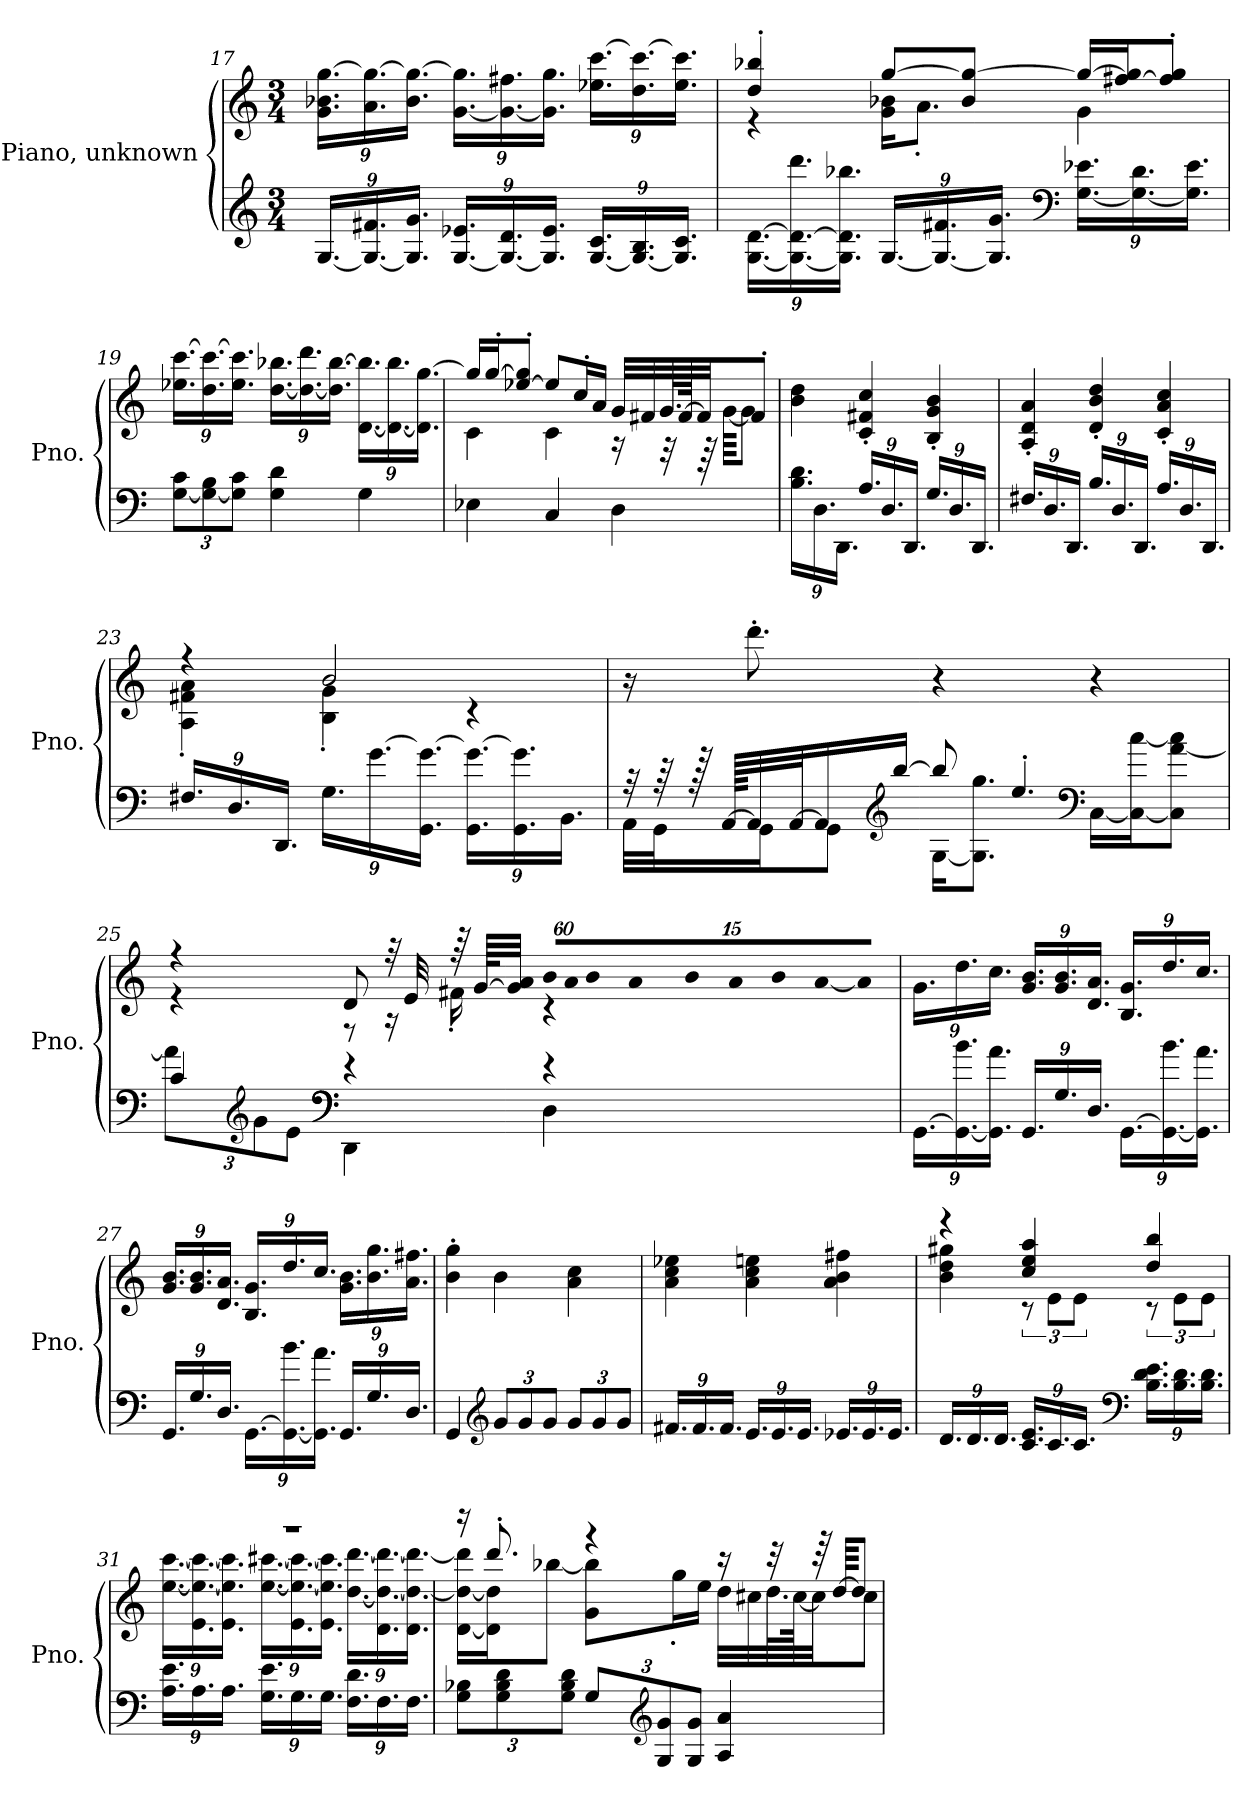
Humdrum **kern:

**kern	**kern
*part1	*part1
*staff2	*staff1
*I"Piano, unknown	*
*I'Pno.	*
*clefG2	*clefG2
*k[]	*k[]
*M3/4	*M3/4
*Xbrackettup	*Xbrackettup
=17	=17
[18.G/LL	18.g\ 18.b-X\ [18.gg\LL
18.G/_ 18.f#X/	18.a\ 18.gg\_
18.G/] 18.g/JJ	18.b-\ 18.gg\_JJ
[18.G/ 18.e-X/LL	[18.g\ 18.gg\]LL
18.G/_ 18.d/	18.g\_ 18.ff#X\
18.G/] 18.e-/JJ	18.g\] 18.gg\JJ
[18.G/ 18.c/LL	18.ee-X\ [18.ccc\LL
18.G/_ 18.B/	18.dd\ 18.ccc\_
18.G/] 18.c/JJ	18.ee-\ 18.ccc\]JJ
!!LO:LB:g=z
=18	=18
*	*^
[18.G\ [18.d\LL	4dd/' 4bb-X/'	4r
18.G\_ 18.d\_ 18.ddd\	.	.
18.G\] 18.d\] 18.bb-X\JJ	.	.
[18.G/LL	[8gg/L	16g\ 16b-X\KL
.	.	8.a'\J
18.G/_ 18.f#X/	.	.
.	8b-/ 8gg/_J	.
18.G/] 18.g/JJ	.	.
*clefF4	*	*
[18.G\ 18.e-X\LL	16gg/LL_	4g\
.	[16ff#X/ 16gg/]J	.
18.G\_ 18.d\	.	.
.	8ff#/]' 8gg/'J	.
18.G\] 18.e-\JJ	.	.
*	*v	*v
=19	=19
[12G\ 12c\L	18.ee-X\ [18.ccc\LL
12G\_ 12B\	18.dd\ 18.ccc\_
12G\] 12c\J	18.ee-\ 18.ccc\]JJ
4G\ 4d\	[18.dd\ 18.bb-X\LL
.	18.dd\_ 18.ddd\
.	18.dd\] [18.bb-\JJ
4G\	[18.d\ 18.bb-\]LL
.	18.d\_ 18.bb-\
.	18.d\] [18.gg\JJ
!!LO:LB:g=z
=20	=20
*	*^
4E-X\	16gg/LL]	4c\
.	[16gg'/J	.
.	[8ee-X/' 8gg/]'J	.
4C/	8ee-/L]	4c\
.	16cc'/L	.
.	16a/JJ	.
4D\	32g/LLL	16r
.	32f#X/	.
.	64.g/L	32r
.	[128f#/JK	.
.	32f#/JJ]	64r
.	.	[64g\KKKL
.	8f#'/J	8g\J]
*	*v	*v
=21	=21
18.B\ 18.d\LL	4b\ 4dd\
18.D\	.
18.DD\JJ	.
18.A/LL	4c/' 4f#X/' 4cc/'
18.D/	.
18.DD/JJ	.
18.G/LL	4B/' 4g/' 4b/'
18.D/	.
18.DD/JJ	.
=22	=22
18.F#X/LL	4A/' 4d/' 4a/'
18.D/	.
18.DD/JJ	.
18.B/LL	4d/' 4b/' 4dd/'
18.D/	.
18.DD/JJ	.
18.A/LL	4c/' 4a/' 4cc/'
18.D/	.
18.DD/JJ	.
!!LO:LB:g=z
=23	=23
*	*^
18.F#X/LL	4r	4A\' 4f#X\' 4a\'
18.D/	.	.
18.DD/JJ	.	.
18.G\LL	2b/	4B\' 4g\'
[18.g\	.	.
18.GG\ 18.g\_JJ	.	.
18.GG\ 18.g\_LL	.	4r
18.GG\ 18.g\]	.	.
18.BB\JJ	.	.
*	*v	*v
=24	=24
*^	*
32r	32AA\LLL	16r
64r	32GG\J	.
128r	.	.
[128AA/KKLLL	.	.
32AA/]	16GG\J	8.ddd'\
[32AA/J	.	.
16AA/]	8GG\J	.
*clefG2	*	*
[16bb/JJ	.	.
8bb/]	[16G\KL	4r
.	8.G\] 8.gg\J	.
4.ee'/	.	.
*clefF4	*	*
.	[16C\LL	4r
.	16C\_ [16cc\J	.
.	8C\] [8a\ 8cc\]J	.
!!LO:LB:g=z
=25	=25	=25
*	*	*^
4c/	12a\L]	4r	4r
*clefG2	*	*	*
.	12g\	.	.
.	12e\J	.	.
*clefF4	*	*	*
4r	4DD\	8d/	8r
.	.	32r	16r
.	.	32e/	.
.	.	64r	16f#X'\
.	.	[64g/KLLL	.
.	.	32g/] 32a/JJJ	.
!	!	!LO:N:vis=32	!
4r	4D\	1920%53b/LLL	4r
!	!	!LO:N:vis=32	!
.	.	1920%53a/	.
.	.	1920ryy	.
!	!	!LO:N:vis=32	!
.	.	1920%53b/	.
!	!	!LO:N:vis=32	!
.	.	1920%53a/	.
!	!	!LO:N:vis=32	!
.	.	1920%53b/	.
.	.	1920ryy	.
!	!	!LO:N:vis=32	!
.	.	1920%53a/	.
!	!	!LO:N:vis=64	!
.	.	640%9b/L	.
!	!	!LO:N:vis=64	!
.	.	[640%9a/JJ	.
!	!	!LO:N:vis=16	!
.	.	1920%107a/JJ]	.
1920ryy	1920ryy	.	1920ryy
*v	*v	*	*
*	*v	*v
=26	=26
[18.GG\LL	18.g\LL
18.GG\_ 18.b\	18.dd\
18.GG\] 18.a\JJ	18.cc\JJ
18.GG/LL	18.g/ 18.b/LL
18.G/	18.g/ 18.b/
18.D/JJ	18.d/ 18.a/JJ
[18.GG\LL	18.B/ 18.g/LL
18.GG\_ 18.b\	18.dd/
18.GG\] 18.a\JJ	18.cc/JJ
!!LO:PB:g=z
=27	=27
18.GG/LL	18.g/ 18.b/LL
18.G/	18.g/ 18.b/
18.D/JJ	18.d/ 18.a/JJ
[18.GG\LL	18.B/ 18.g/LL
18.GG\_ 18.b\	18.dd/
18.GG\] 18.a\JJ	18.cc/JJ
18.GG/LL	18.g\ 18.b\LL
18.G/	18.b\ 18.gg\
18.D/JJ	18.a\ 18.ff#X\JJ
=28	=28
4GG/	4b\' 4gg\'
*clefG2	*
12g/L	4b\
12g/	.
12g/J	.
12g/L	4a\ 4cc\
12g/	.
12g/J	.
=29	=29
18.f#X/LL	4a\ 4cc\ 4ee-X\
18.f#/	.
18.f#/JJ	.
18.e/LL	4a\ 4cc\ 4een\
18.e/	.
18.e/JJ	.
18.e-X/LL	4a\ 4b\ 4ff#X\
18.e-/	.
18.e-/JJ	.
!!LO:LB:g=z
=30	=30
*	*^
18.d/LL	4r	4b\ 4dd\ 4gg#X\
18.d/	.	.
18.d/JJ	.	.
*	*	*brackettup
18.c/ 18.e/LL	4cc/ 4ee/ 4aa/	12r
18.c/	.	12e\L
18.c/JJ	.	12e\J
*clefF4	*	*
18.B\ 18.d\ 18.e\LL	4dd/ 4bb/	12r
18.B\ 18.d\	.	12e\L
18.B\ 18.d\JJ	.	12e\J
=31	=31	=31
*	*	*Xbrackettup
18.A\ 18.e\LL	2.r	[18.ee\ [18.ccc\LL
18.A\	.	18.e\ 18.ee\_ 18.ccc\_
18.A\JJ	.	18.e\ 18.ee\] 18.ccc\]JJ
18.G\ 18.e\LL	.	[18.ee\ [18.ccc#X\LL
18.G\	.	18.e\ 18.ee\_ 18.ccc#\_
18.G\JJ	.	18.e\ 18.ee\] 18.ccc#\]JJ
18.F\ 18.d\LL	.	[18.dd\ [18.ddd\LL
18.F\	.	18.d\ 18.dd\_ 18.ddd\_
18.F\JJ	.	18.d\ 18.dd\_ 18.ddd\_JJ
!!LO:LB:g=z	!!
=32	=32	=32
12G\ 12B-X\L	16r	[16d\ 16dd\_ 16ddd\]LL
.	8.ddd'/	16d\] 16dd\]J
12G\ 12B-\ 12d\	.	.
.	.	[8bb-X\J
12G\ 12B-\ 12d\J	.	.
12G/L	4r	8g\ 8bb-\]L
*clefG2	*	*
12G/ 12g/	.	.
.	.	16gg'\L
12G/ 12g/J	.	.
.	.	16ee\JJ
4A/ 4a/	16r	32dd\LLL
.	.	32cc#X\
.	32r	64.dd\L
.	.	[128cc#\JK
.	64r	32cc#\JJ]
.	[64dd/KKKL	.
.	8dd/J]	8cc#\J
*	*v	*v
=	=
*-	*-
